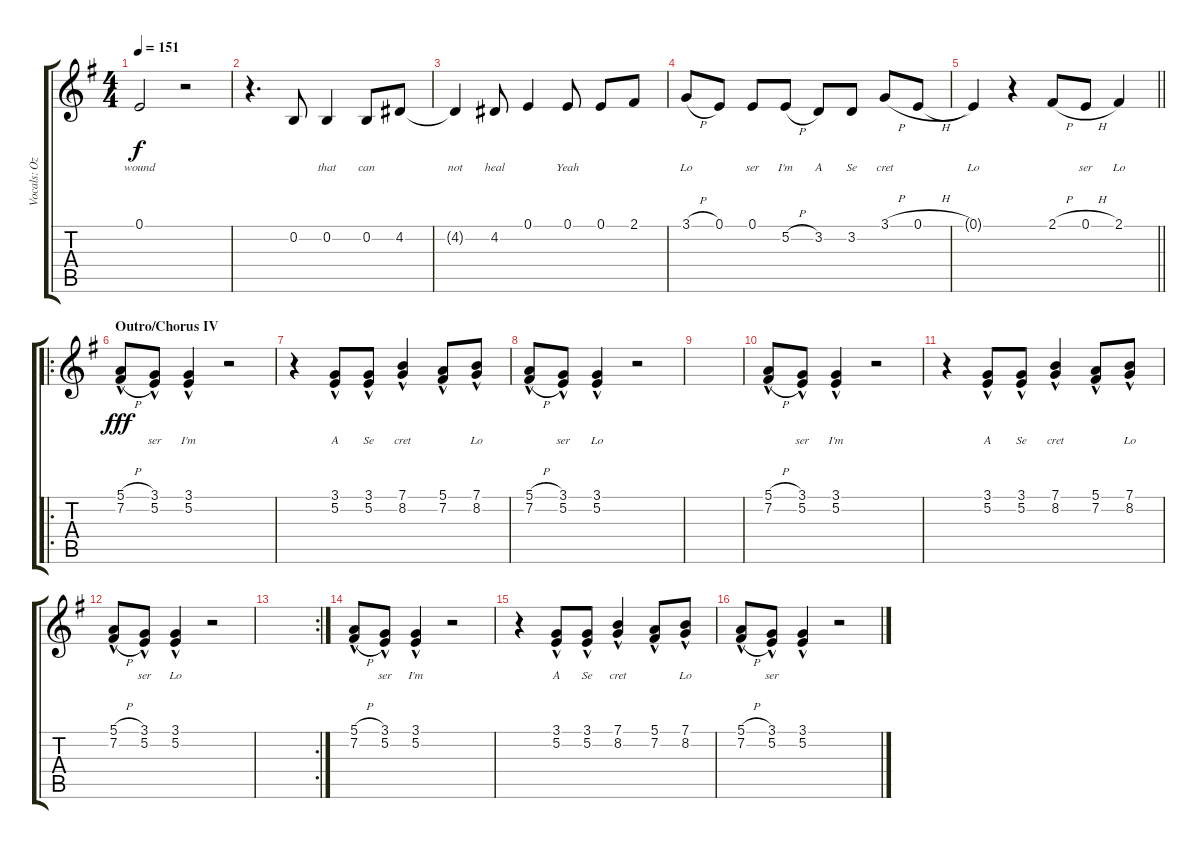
\track ("Vocals: Ozzy" "Vocals: Oz") {instrument lead2sawtooth}
\staff {score tabs}
\tuning (E4 B3 G3 D3 A2 E2) {hide}
\ts (4 4)
\tempo 151
\clef g2
\ks g
0.1{t}.2{lyrics (0 "wound") lyrics (1 "") lyrics (2 "") lyrics (3 "") lyrics (4 "") dy f} r.2 |
r.4{d} 0.2.8{lyrics (0 "") lyrics (1 "") lyrics (2 "") lyrics (3 "") lyrics (4 "")} 0.2.4{lyrics (0 "that") lyrics (1 "") lyrics (2 "") lyrics (3 "") lyrics (4 "")} 0.2.8{lyrics (0 "can") lyrics (1 "") lyrics (2 "") lyrics (3 "") lyrics (4 "")} 4.2.8{lyrics (0 "") lyrics (1 "") lyrics (2 "") lyrics (3 "") lyrics (4 "")} |
4.2{t}.4{lyrics (0 "not") lyrics (1 "") lyrics (2 "") lyrics (3 "") lyrics (4 "")} 4.2.8{lyrics (0 "heal") lyrics (1 "") lyrics (2 "") lyrics (3 "") lyrics (4 "")} 0.1.4{lyrics (0 "") lyrics (1 "") lyrics (2 "") lyrics (3 "") lyrics (4 "")} 0.1.8{lyrics (0 "Yeah") lyrics (1 "") lyrics (2 "") lyrics (3 "") lyrics (4 "")} 0.1.8{lyrics (0 "") lyrics (1 "") lyrics (2 "") lyrics (3 "") lyrics (4 "")} 2.1.8{lyrics (0 "") lyrics (1 "") lyrics (2 "") lyrics (3 "") lyrics (4 "")} |
3.1{h}.8{lyrics (0 "Lo") lyrics (1 "") lyrics (2 "") lyrics (3 "") lyrics (4 "")} 0.1.8{lyrics (0 "") lyrics (1 "") lyrics (2 "") lyrics (3 "") lyrics (4 "")} 0.1.8{lyrics (0 "ser") lyrics (1 "") lyrics (2 "") lyrics (3 "") lyrics (4 "")} 5.2{h}.8{lyrics (0 "I'm") lyrics (1 "") lyrics (2 "") lyrics (3 "") lyrics (4 "")} 3.2.8{lyrics (0 "A") lyrics (1 "") lyrics (2 "") lyrics (3 "") lyrics (4 "")} 3.2.8{lyrics (0 "Se") lyrics (1 "") lyrics (2 "") lyrics (3 "") lyrics (4 "")} 3.1{h}.8{lyrics (0 "cret") lyrics (1 "") lyrics (2 "") lyrics (3 "") lyrics (4 "")} 0.1{h}.8{lyrics (0 "") lyrics (1 "") lyrics (2 "") lyrics (3 "") lyrics (4 "")} |
\barLineRight lightlight
0.1{t}.4{lyrics (0 "Lo") lyrics (1 "") lyrics (2 "") lyrics (3 "") lyrics (4 "")} r.4 2.1{h}.8{lyrics (0 "") lyrics (1 "") lyrics (2 "") lyrics (3 "") lyrics (4 "")} 0.1{h}.8{lyrics (0 "ser") lyrics (1 "") lyrics (2 "") lyrics (3 "") lyrics (4 "")} 2.1.4{lyrics (0 "Lo") lyrics (1 "") lyrics (2 "") lyrics (3 "") lyrics (4 "")} |
\ro
\section ("" "Outro/Chorus IV")
(5.1{h hac} 7.2{h hac}).8{lyrics (0 "") lyrics (1 "") lyrics (2 "") lyrics (3 "") lyrics (4 "") dy fff} (3.1{hac} 5.2{hac}).8{lyrics (0 "ser") lyrics (1 "") lyrics (2 "") lyrics (3 "") lyrics (4 "")} (3.1{hac} 5.2{hac}).4{lyrics (0 "I'm") lyrics (1 "") lyrics (2 "") lyrics (3 "") lyrics (4 "")} r.2 |
r.4 (3.1{hac} 5.2{hac}).8{lyrics (0 "A") lyrics (1 "") lyrics (2 "") lyrics (3 "") lyrics (4 "")} (3.1{hac} 5.2{hac}).8{lyrics (0 "Se") lyrics (1 "") lyrics (2 "") lyrics (3 "") lyrics (4 "")} (7.1{hac} 8.2{hac}).4{lyrics (0 "cret") lyrics (1 "") lyrics (2 "") lyrics (3 "") lyrics (4 "")} (5.1{hac} 7.2{hac}).8{lyrics (0 "") lyrics (1 "") lyrics (2 "") lyrics (3 "") lyrics (4 "")} (7.1{hac} 8.2{hac}).8{lyrics (0 "Lo") lyrics (1 "") lyrics (2 "") lyrics (3 "") lyrics (4 "")} |
(5.1{h hac} 7.2{h hac}).8{lyrics (0 "") lyrics (1 "") lyrics (2 "") lyrics (3 "") lyrics (4 "")} (3.1{hac} 5.2{hac}).8{lyrics (0 "ser") lyrics (1 "") lyrics (2 "") lyrics (3 "") lyrics (4 "")} (3.1{hac} 5.2{hac}).4{lyrics (0 "Lo") lyrics (1 "") lyrics (2 "") lyrics (3 "") lyrics (4 "")} r.2 |
|
(5.1{h hac} 7.2{h hac}).8{lyrics (0 "") lyrics (1 "") lyrics (2 "") lyrics (3 "") lyrics (4 "")} (3.1{hac} 5.2{hac}).8{lyrics (0 "ser") lyrics (1 "") lyrics (2 "") lyrics (3 "") lyrics (4 "")} (3.1{hac} 5.2{hac}).4{lyrics (0 "I'm") lyrics (1 "") lyrics (2 "") lyrics (3 "") lyrics (4 "")} r.2 |
r.4 (3.1{hac} 5.2{hac}).8{lyrics (0 "A") lyrics (1 "") lyrics (2 "") lyrics (3 "") lyrics (4 "")} (3.1{hac} 5.2{hac}).8{lyrics (0 "Se") lyrics (1 "") lyrics (2 "") lyrics (3 "") lyrics (4 "")} (7.1{hac} 8.2{hac}).4{lyrics (0 "cret") lyrics (1 "") lyrics (2 "") lyrics (3 "") lyrics (4 "")} (5.1{hac} 7.2{hac}).8{lyrics (0 "") lyrics (1 "") lyrics (2 "") lyrics (3 "") lyrics (4 "")} (7.1{hac} 8.2{hac}).8{lyrics (0 "Lo") lyrics (1 "") lyrics (2 "") lyrics (3 "") lyrics (4 "")} |
(5.1{h hac} 7.2{h hac}).8{lyrics (0 "") lyrics (1 "") lyrics (2 "") lyrics (3 "") lyrics (4 "")} (3.1{hac} 5.2{hac}).8{lyrics (0 "ser") lyrics (1 "") lyrics (2 "") lyrics (3 "") lyrics (4 "")} (3.1{hac} 5.2{hac}).4{lyrics (0 "Lo") lyrics (1 "") lyrics (2 "") lyrics (3 "") lyrics (4 "")} r.2 |
\rc 2
|
(5.1{h hac} 7.2{h hac}).8{lyrics (0 "") lyrics (1 "") lyrics (2 "") lyrics (3 "") lyrics (4 "")} (3.1{hac} 5.2{hac}).8{lyrics (0 "ser") lyrics (1 "") lyrics (2 "") lyrics (3 "") lyrics (4 "")} (3.1{hac} 5.2{hac}).4{lyrics (0 "I'm") lyrics (1 "") lyrics (2 "") lyrics (3 "") lyrics (4 "")} r.2 |
r.4 (3.1{hac} 5.2{hac}).8{lyrics (0 "A") lyrics (1 "") lyrics (2 "") lyrics (3 "") lyrics (4 "")} (3.1{hac} 5.2{hac}).8{lyrics (0 "Se") lyrics (1 "") lyrics (2 "") lyrics (3 "") lyrics (4 "")} (7.1{hac} 8.2{hac}).4{lyrics (0 "cret") lyrics (1 "") lyrics (2 "") lyrics (3 "") lyrics (4 "")} (5.1{hac} 7.2{hac}).8{lyrics (0 "") lyrics (1 "") lyrics (2 "") lyrics (3 "") lyrics (4 "")} (7.1{hac} 8.2{hac}).8{lyrics (0 "Lo") lyrics (1 "") lyrics (2 "") lyrics (3 "") lyrics (4 "")} |
(5.1{h hac} 7.2{h hac}).8{lyrics (0 "") lyrics (1 "") lyrics (2 "") lyrics (3 "") lyrics (4 "")} (3.1{hac} 5.2{hac}).8{lyrics (0 "ser") lyrics (1 "") lyrics (2 "") lyrics (3 "") lyrics (4 "")} (3.1{hac} 5.2{hac}).4 r.2
